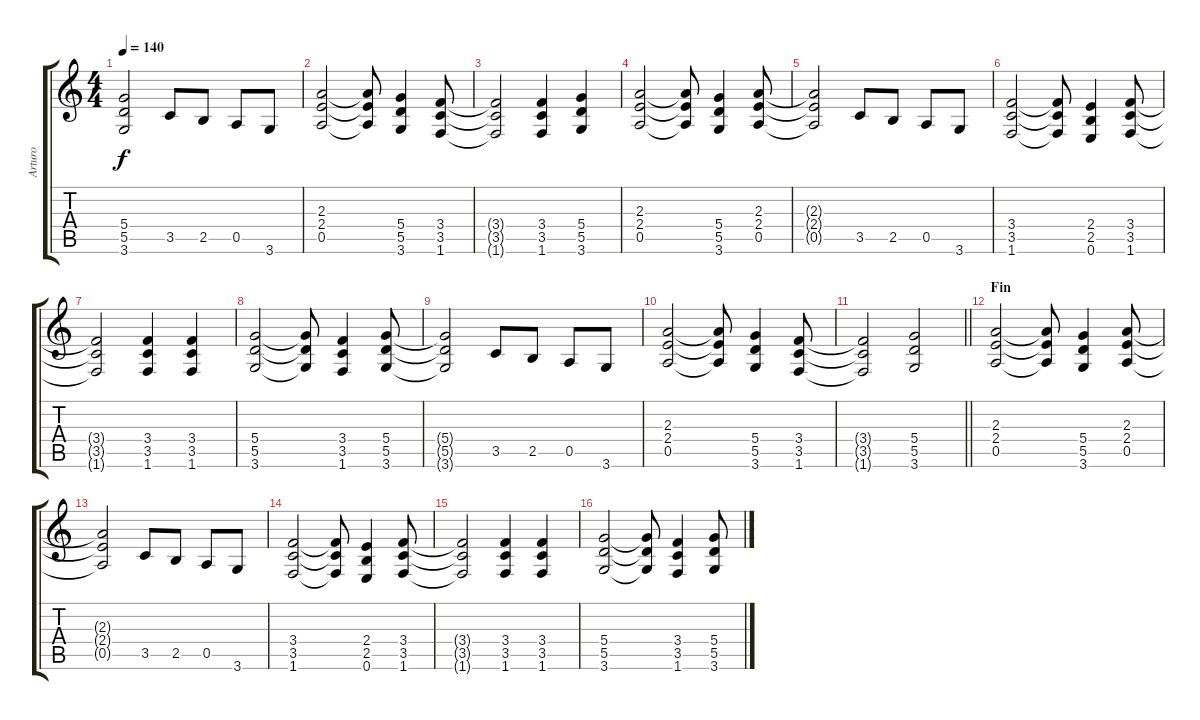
\track ("Arturo" "Arturo") {instrument distortionguitar}
\staff {score tabs}
\tuning (E4 B3 G3 D3 A2 E2) {hide}
\ts (4 4)
\tempo 140
\clef g2
\ks c
(5.4{t} 5.5{t} 3.6{t}).2{dy f} 3.5.8 2.5.8 0.5.8 3.6.8 |
(2.3 2.4 0.5).2 (2.3{t} 2.4{t} 0.5{t}).8 (5.4 5.5 3.6).4 (3.4 3.5 1.6).8 |
(3.4{t} 3.5{t} 1.6{t}).2 (3.4 3.5 1.6).4 (5.4 5.5 3.6).4 |
(2.3 2.4 0.5).2 (2.3{t} 2.4{t} 0.5{t}).8 (5.4 5.5 3.6).4 (2.3 2.4 0.5).8 |
(2.3{t} 2.4{t} 0.5{t}).2 3.5.8 2.5.8 0.5.8 3.6.8 |
(3.4 3.5 1.6).2 (3.4{t} 3.5{t} 1.6{t}).8 (2.4 2.5 0.6).4 (3.4 3.5 1.6).8 |
(3.4{t} 3.5{t} 1.6{t}).2 (3.4 3.5 1.6).4 (3.4 3.5 1.6).4 |
(5.4 5.5 3.6).2 (5.4{t} 5.5{t} 3.6{t}).8 (3.4 3.5 1.6).4 (5.4 5.5 3.6).8 |
(5.4{t} 5.5{t} 3.6{t}).2 3.5.8 2.5.8 0.5.8 3.6.8 |
(2.3 2.4 0.5).2 (2.3{t} 2.4{t} 0.5{t}).8 (5.4 5.5 3.6).4 (3.4 3.5 1.6).8 |
\barLineRight lightlight
(3.4{t} 3.5{t} 1.6{t}).2 (5.4 5.5 3.6).2 |
\section ("" "Fin")
(2.3 2.4 0.5).2 (2.3{t} 2.4{t} 0.5{t}).8 (5.4 5.5 3.6).4 (2.3 2.4 0.5).8 |
(2.3{t} 2.4{t} 0.5{t}).2 3.5.8 2.5.8 0.5.8 3.6.8 |
(3.4 3.5 1.6).2 (3.4{t} 3.5{t} 1.6{t}).8 (2.4 2.5 0.6).4 (3.4 3.5 1.6).8 |
(3.4{t} 3.5{t} 1.6{t}).2 (3.4 3.5 1.6).4 (3.4 3.5 1.6).4 |
(5.4 5.5 3.6).2 (5.4{t} 5.5{t} 3.6{t}).8 (3.4 3.5 1.6).4 (5.4 5.5 3.6).8
